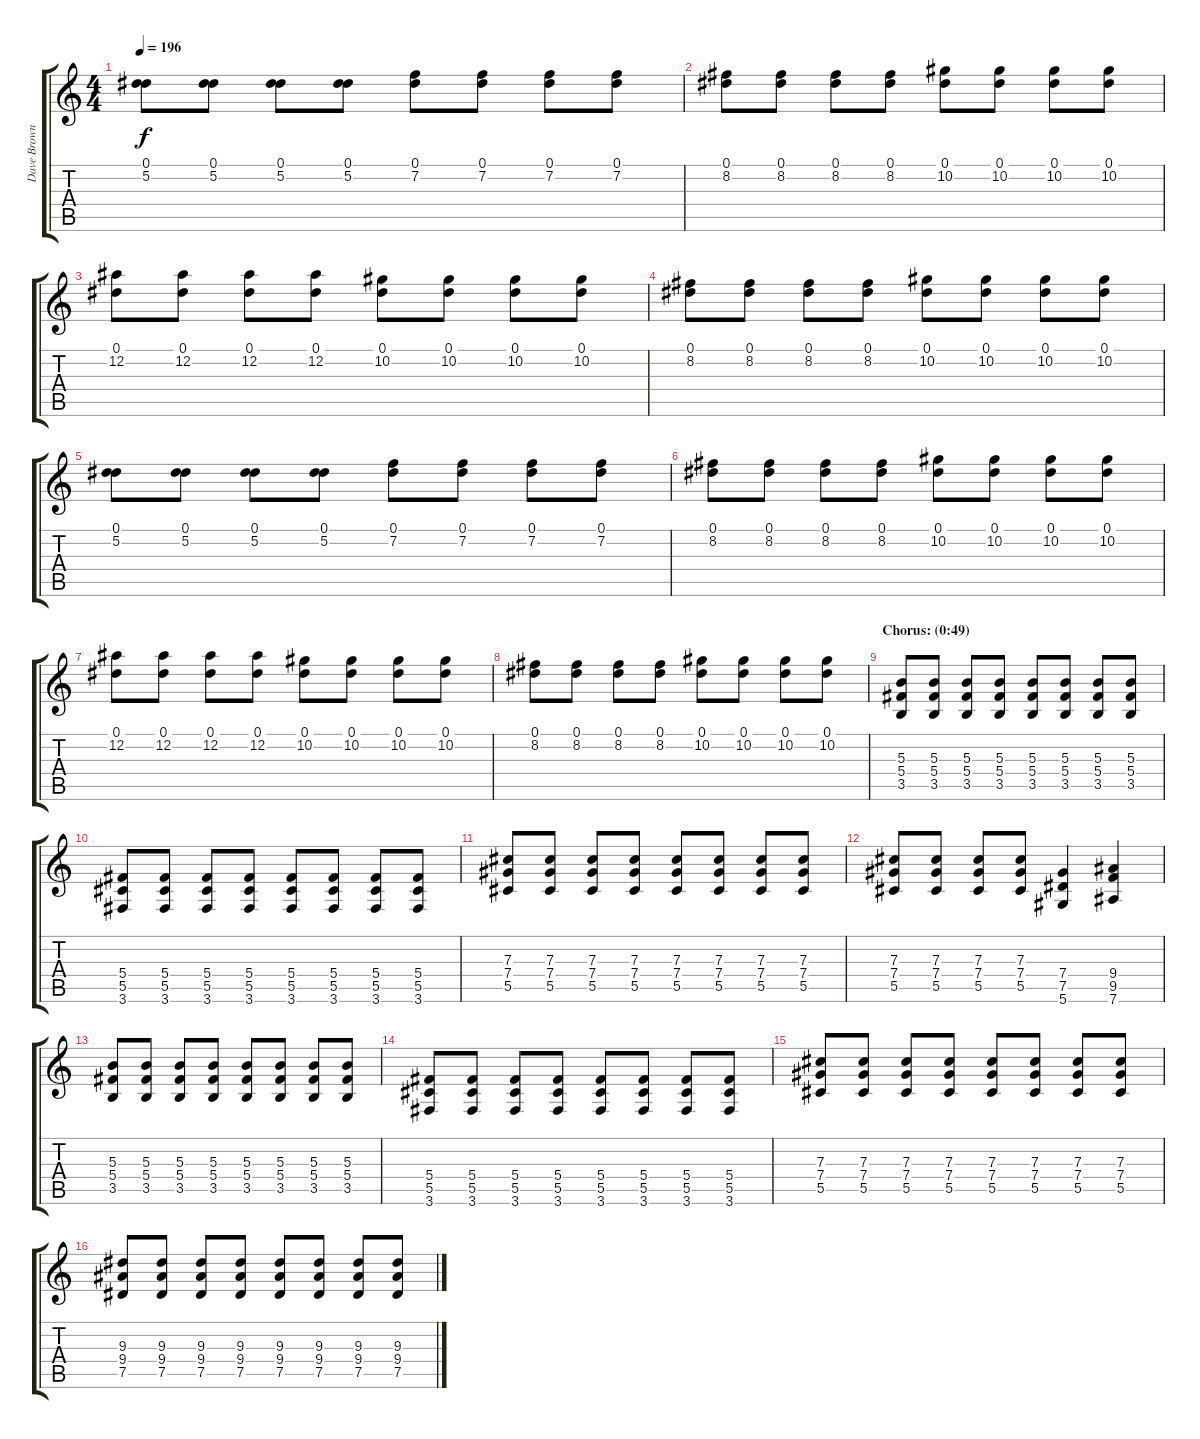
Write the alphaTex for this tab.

\track ("Dave Brownsound - Lead Guitar" "Dave Brown") {instrument distortionguitar}
\staff {score tabs}
\tuning (Eb4 Bb3 Gb3 Db3 Ab2 Eb2) {hide}
\ts (4 4)
\tempo 196
\clef g2
\ks c
(0.1 5.2).8{dy f} (0.1 5.2).8 (0.1 5.2).8 (0.1 5.2).8 (0.1 7.2).8 (0.1 7.2).8 (0.1 7.2).8 (0.1 7.2).8 |
(0.1 8.2).8 (0.1 8.2).8 (0.1 8.2).8 (0.1 8.2).8 (0.1 10.2).8 (0.1 10.2).8 (0.1 10.2).8 (0.1 10.2).8 |
(0.1 12.2).8 (0.1 12.2).8 (0.1 12.2).8 (0.1 12.2).8 (0.1 10.2).8 (0.1 10.2).8 (0.1 10.2).8 (0.1 10.2).8 |
(0.1 8.2).8 (0.1 8.2).8 (0.1 8.2).8 (0.1 8.2).8 (0.1 10.2).8 (0.1 10.2).8 (0.1 10.2).8 (0.1 10.2).8 |
(0.1 5.2).8 (0.1 5.2).8 (0.1 5.2).8 (0.1 5.2).8 (0.1 7.2).8 (0.1 7.2).8 (0.1 7.2).8 (0.1 7.2).8 |
(0.1 8.2).8 (0.1 8.2).8 (0.1 8.2).8 (0.1 8.2).8 (0.1 10.2).8 (0.1 10.2).8 (0.1 10.2).8 (0.1 10.2).8 |
(0.1 12.2).8 (0.1 12.2).8 (0.1 12.2).8 (0.1 12.2).8 (0.1 10.2).8 (0.1 10.2).8 (0.1 10.2).8 (0.1 10.2).8 |
(0.1 8.2).8 (0.1 8.2).8 (0.1 8.2).8 (0.1 8.2).8 (0.1 10.2).8 (0.1 10.2).8 (0.1 10.2).8 (0.1 10.2).8 |
\section ("" "Chorus: (0:49)")
(5.3 5.4 3.5).8 (5.3 5.4 3.5).8 (5.3 5.4 3.5).8 (5.3 5.4 3.5).8 (5.3 5.4 3.5).8 (5.3 5.4 3.5).8 (5.3 5.4 3.5).8 (5.3 5.4 3.5).8 |
(5.4 5.5 3.6).8 (5.4 5.5 3.6).8 (5.4 5.5 3.6).8 (5.4 5.5 3.6).8 (5.4 5.5 3.6).8 (5.4 5.5 3.6).8 (5.4 5.5 3.6).8 (5.4 5.5 3.6).8 |
(7.3 7.4 5.5).8 (7.3 7.4 5.5).8 (7.3 7.4 5.5).8 (7.3 7.4 5.5).8 (7.3 7.4 5.5).8 (7.3 7.4 5.5).8 (7.3 7.4 5.5).8 (7.3 7.4 5.5).8 |
(7.3 7.4 5.5).8 (7.3 7.4 5.5).8 (7.3 7.4 5.5).8 (7.3 7.4 5.5).8 (7.4 7.5 5.6).4 (9.4 9.5 7.6).4 |
(5.3 5.4 3.5).8 (5.3 5.4 3.5).8 (5.3 5.4 3.5).8 (5.3 5.4 3.5).8 (5.3 5.4 3.5).8 (5.3 5.4 3.5).8 (5.3 5.4 3.5).8 (5.3 5.4 3.5).8 |
(5.4 5.5 3.6).8 (5.4 5.5 3.6).8 (5.4 5.5 3.6).8 (5.4 5.5 3.6).8 (5.4 5.5 3.6).8 (5.4 5.5 3.6).8 (5.4 5.5 3.6).8 (5.4 5.5 3.6).8 |
(7.3 7.4 5.5).8 (7.3 7.4 5.5).8 (7.3 7.4 5.5).8 (7.3 7.4 5.5).8 (7.3 7.4 5.5).8 (7.3 7.4 5.5).8 (7.3 7.4 5.5).8 (7.3 7.4 5.5).8 |
(9.3 9.4 7.5).8 (9.3 9.4 7.5).8 (9.3 9.4 7.5).8 (9.3 9.4 7.5).8 (9.3 9.4 7.5).8 (9.3 9.4 7.5).8 (9.3 9.4 7.5).8 (9.3 9.4 7.5).8
